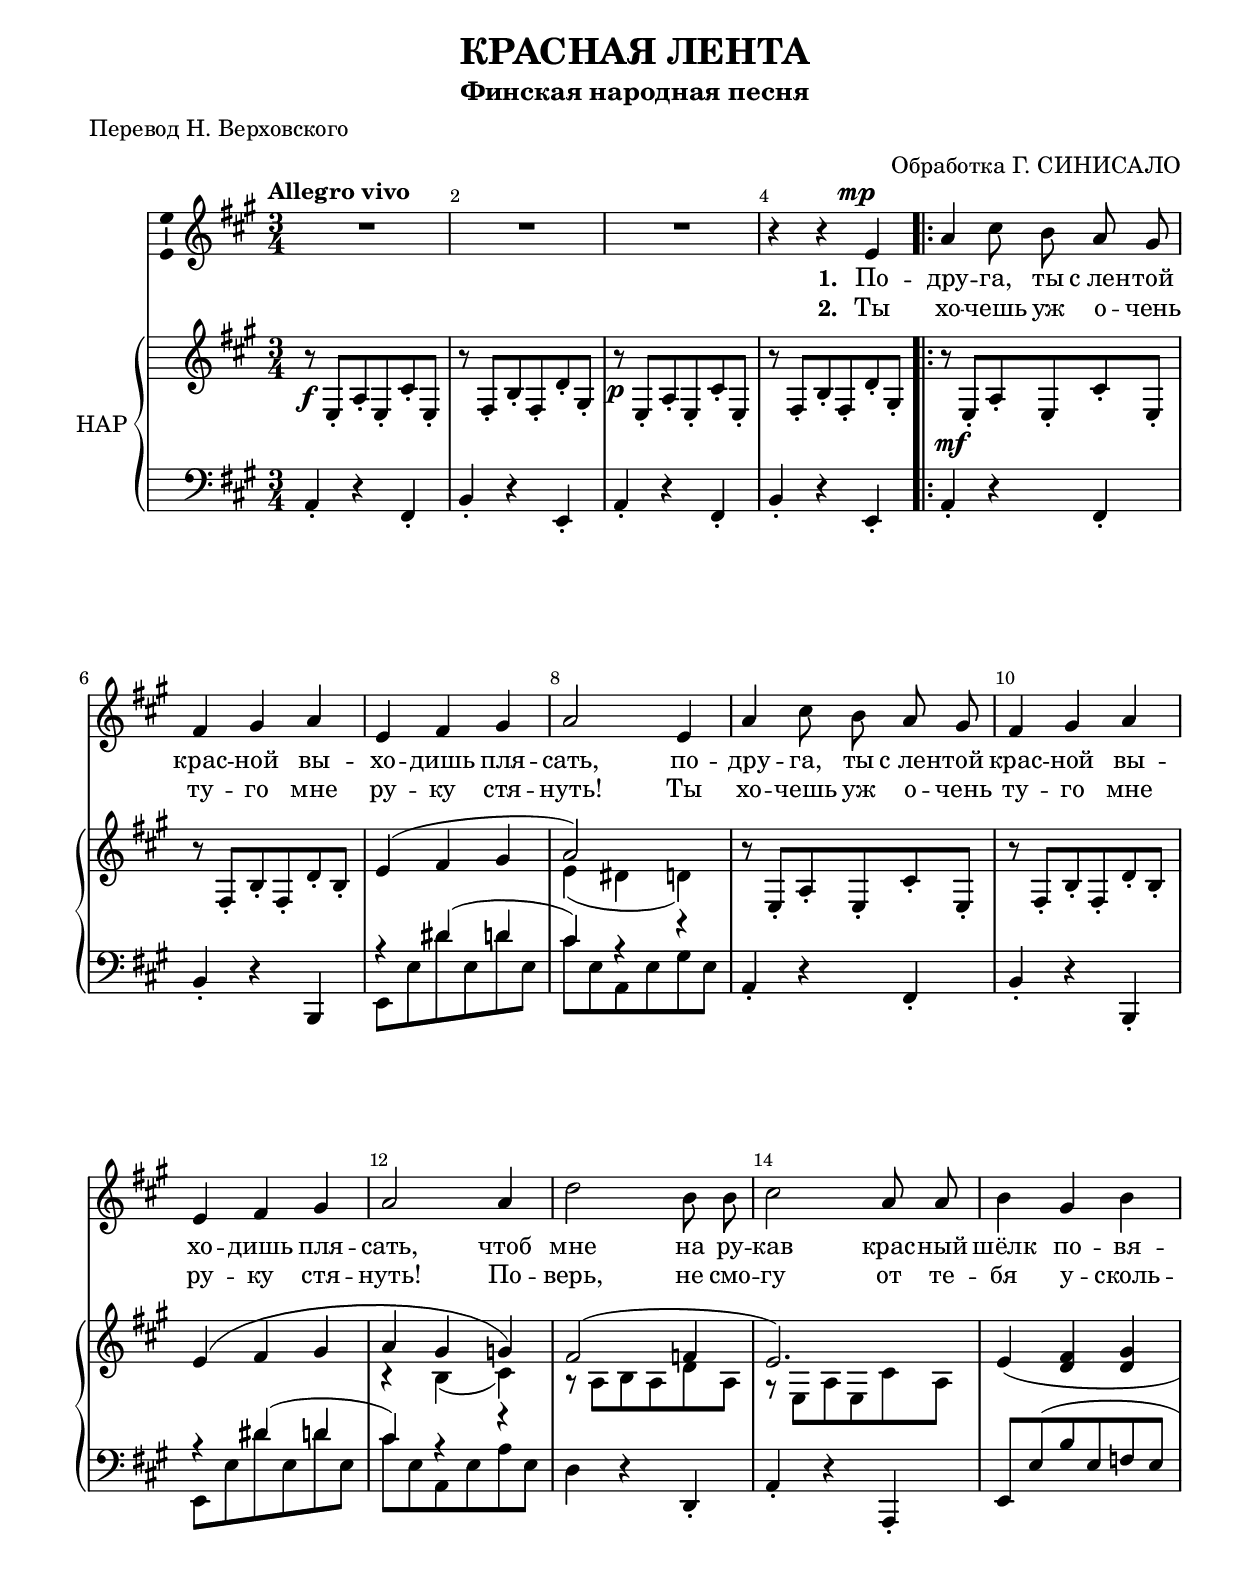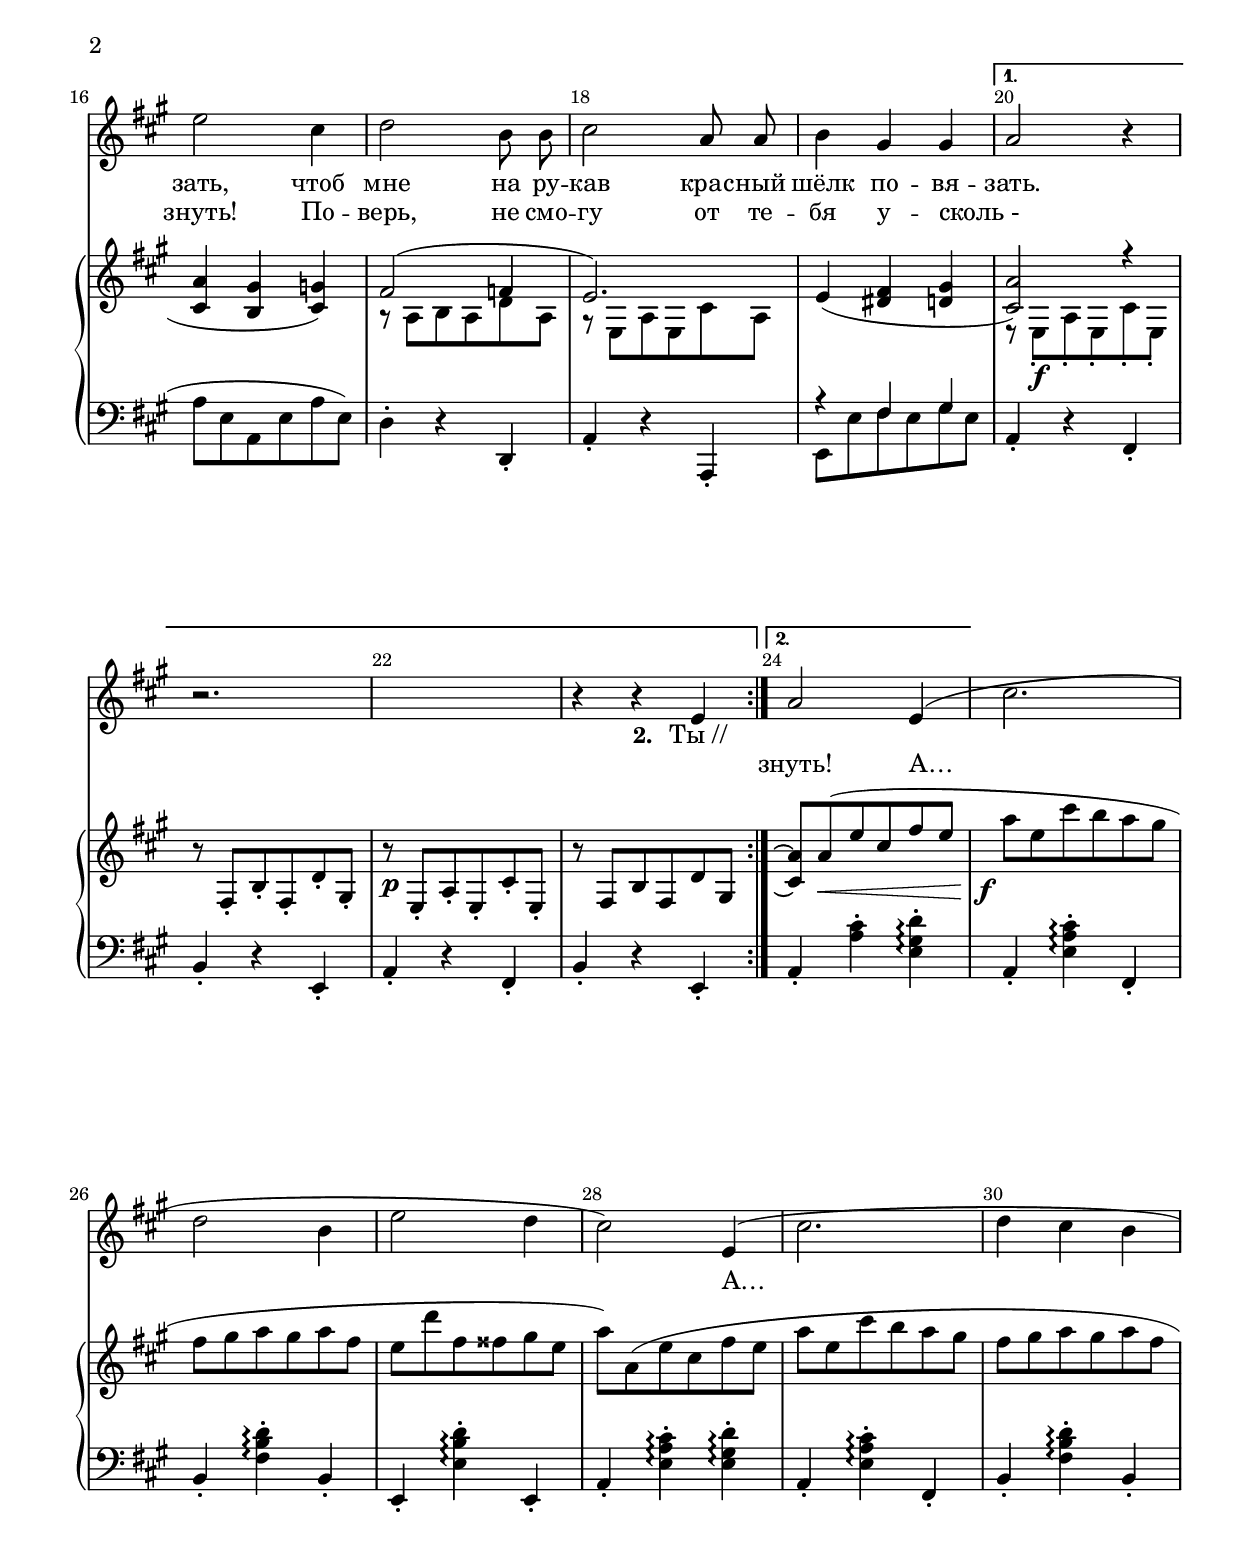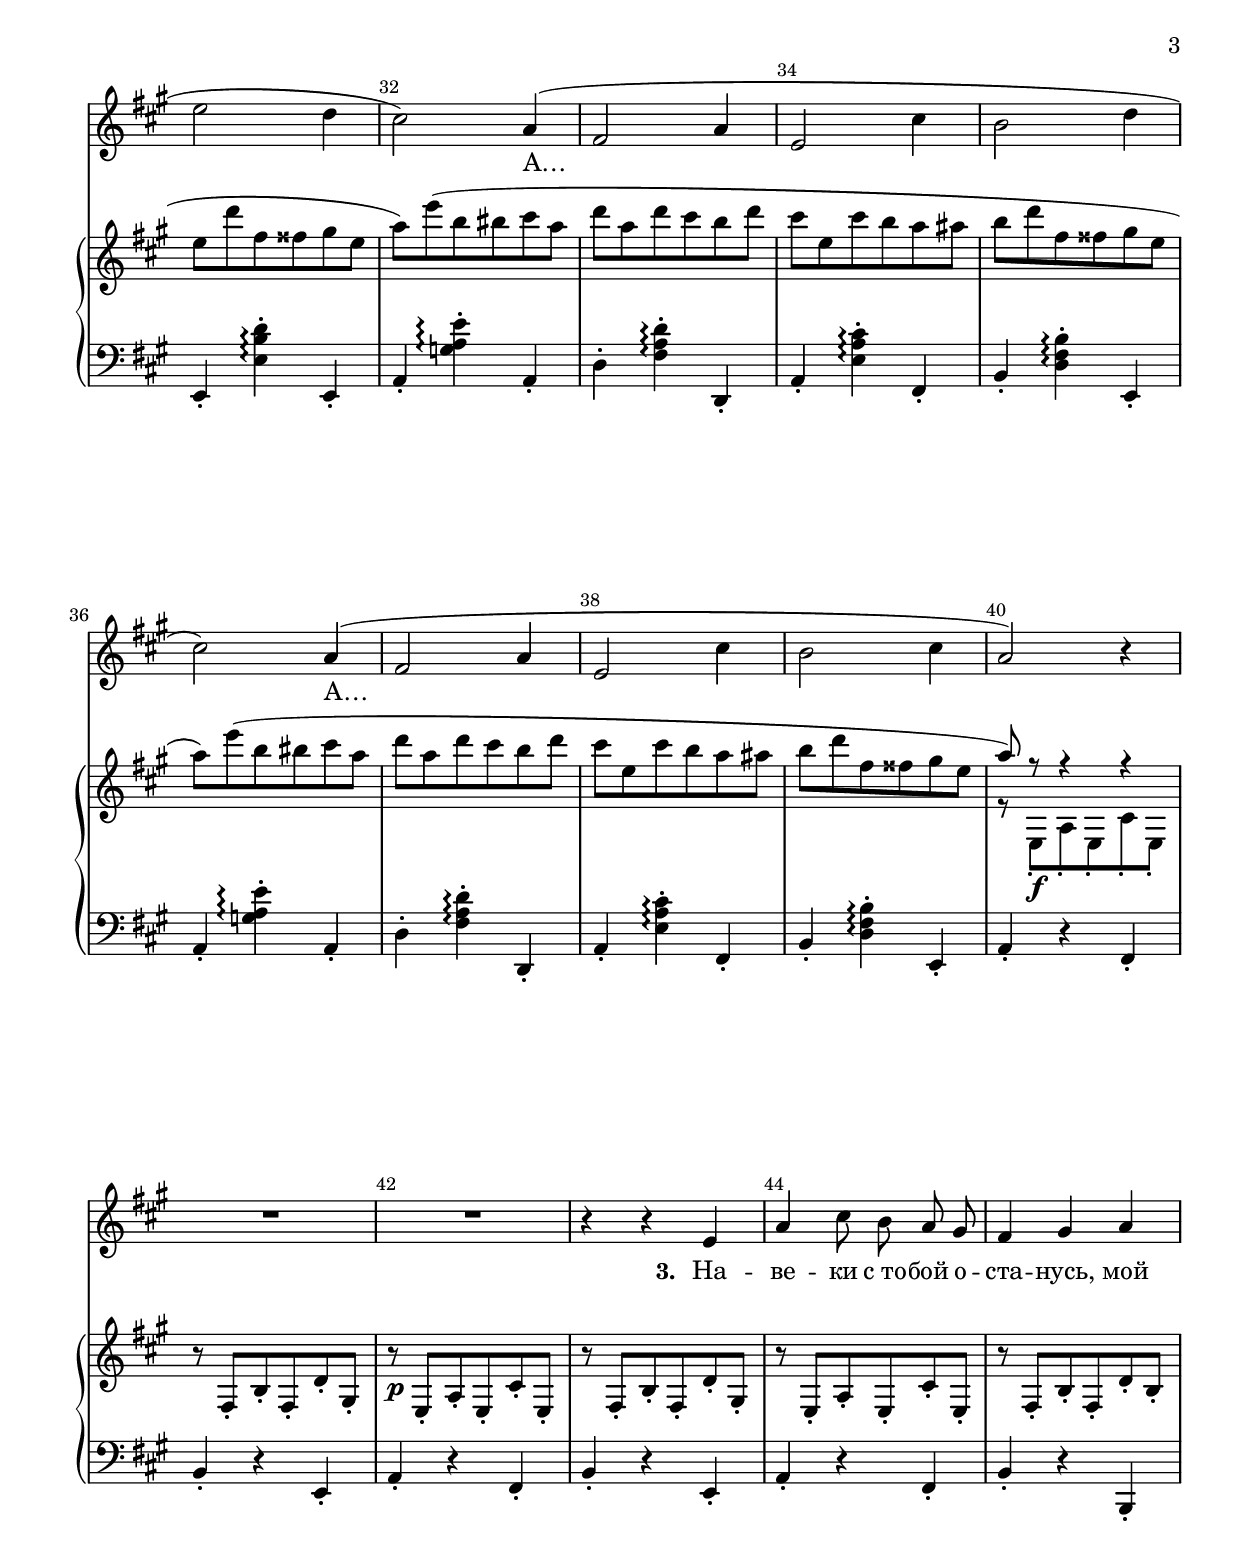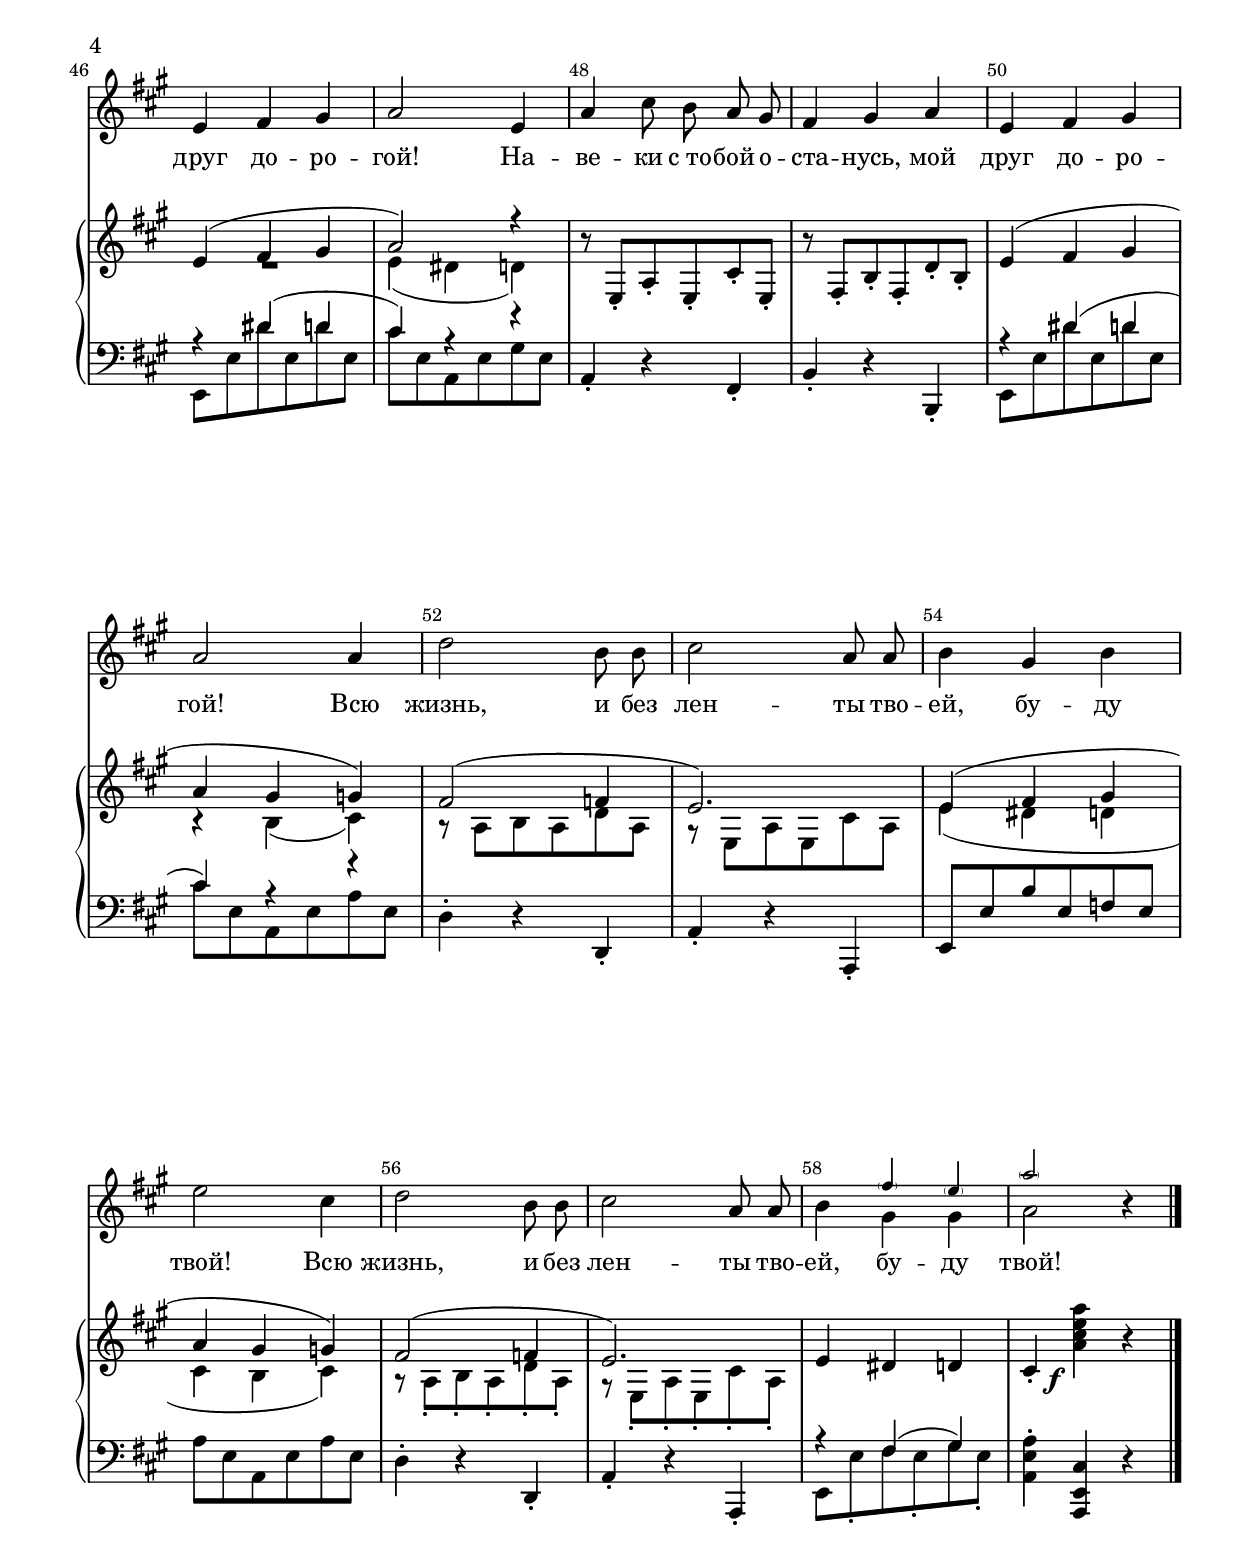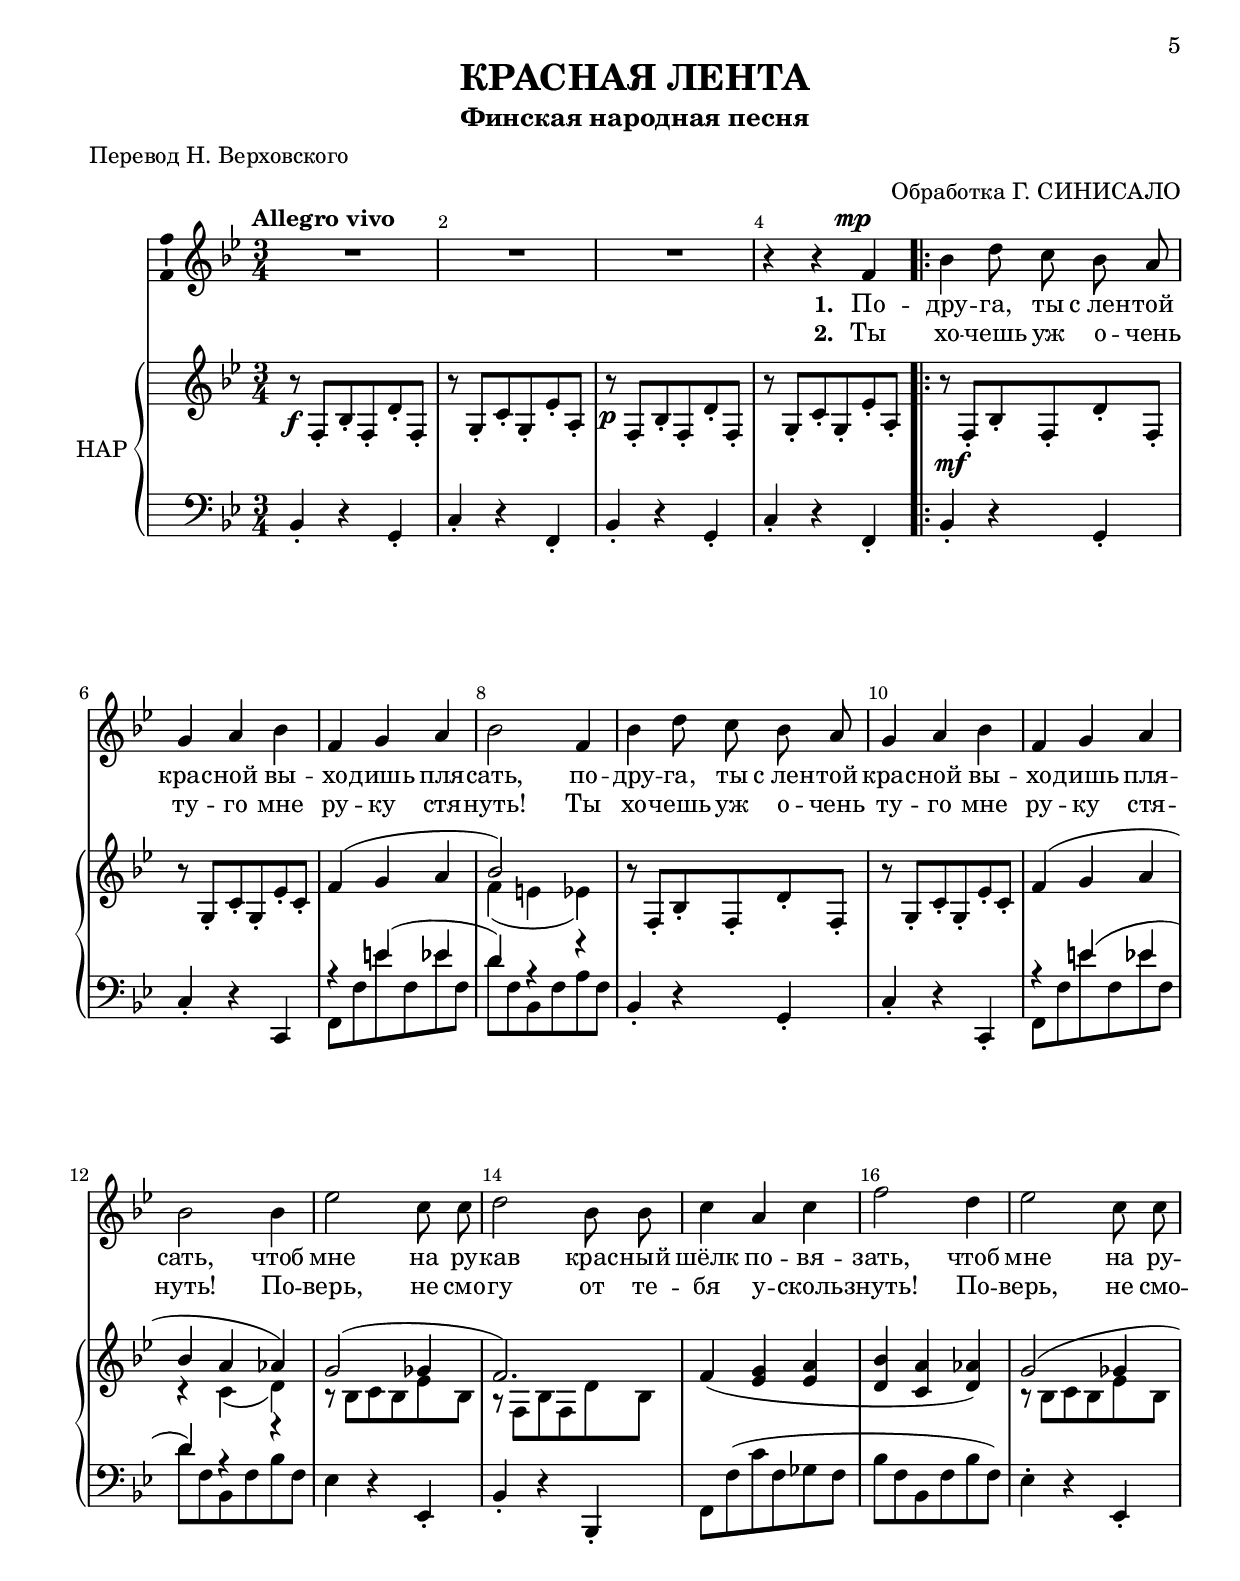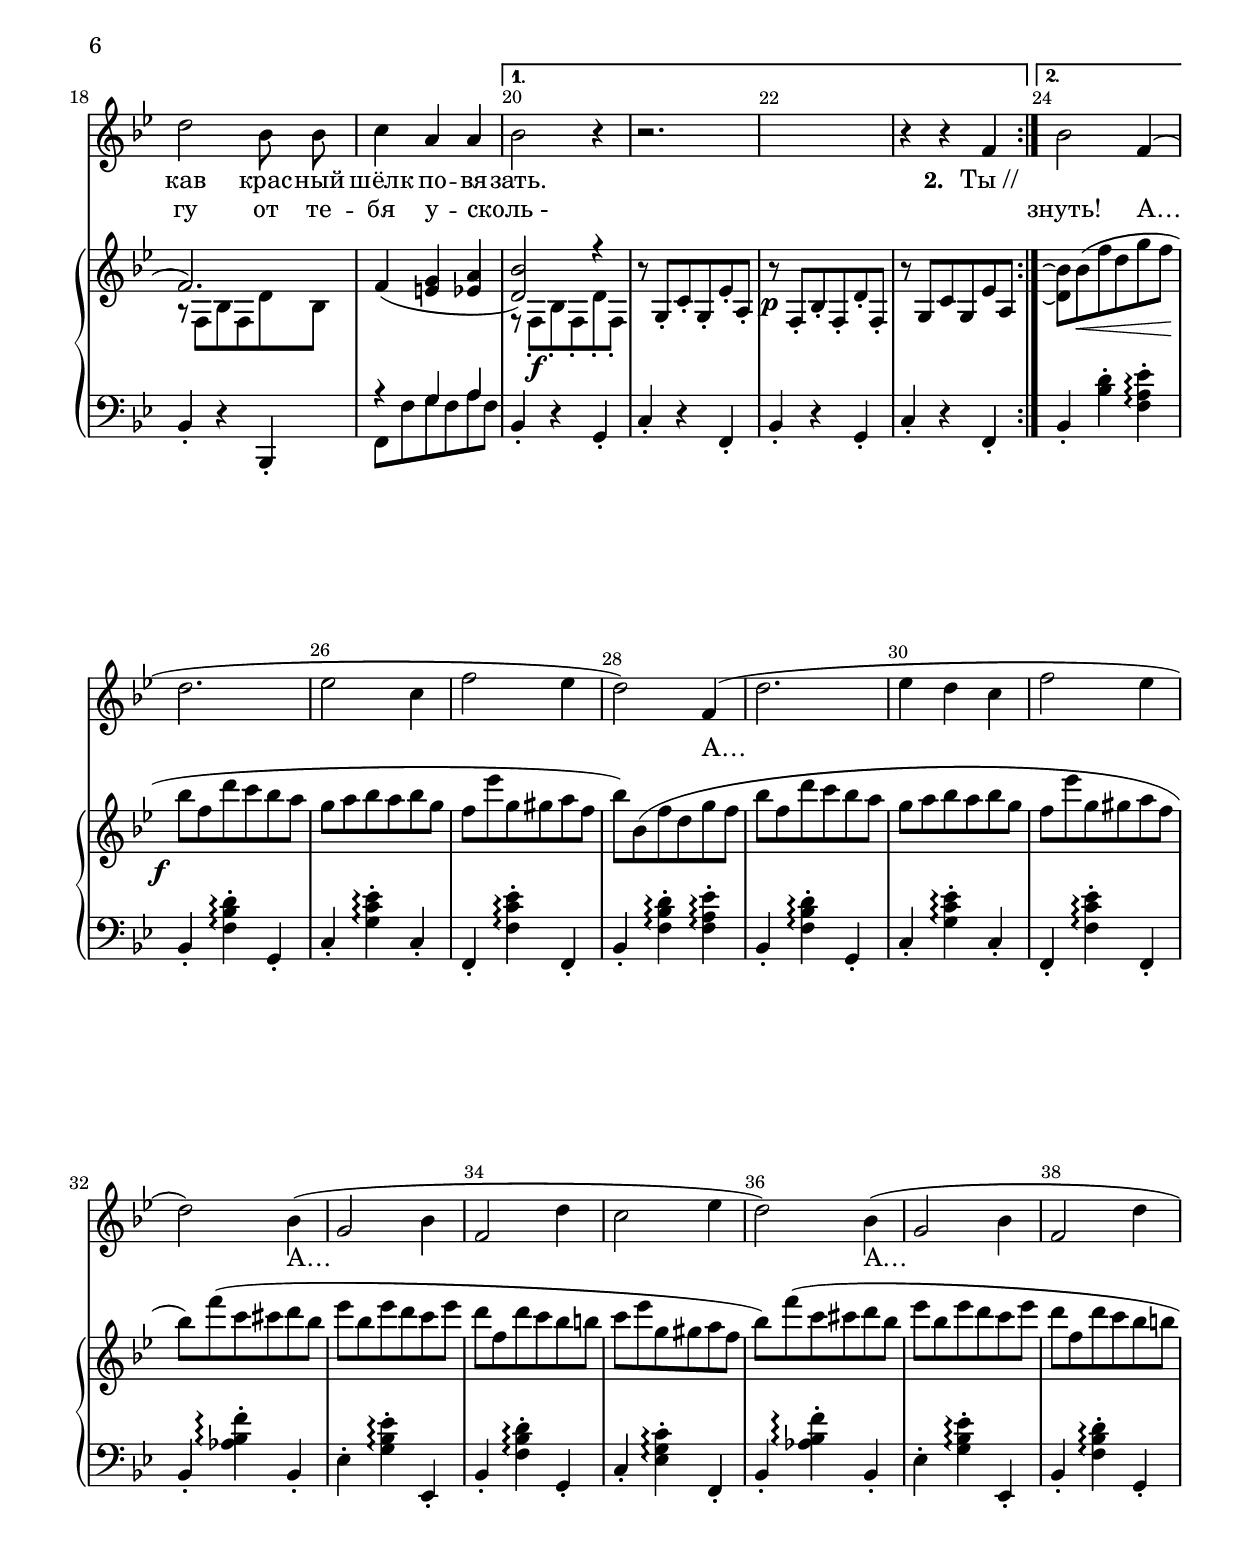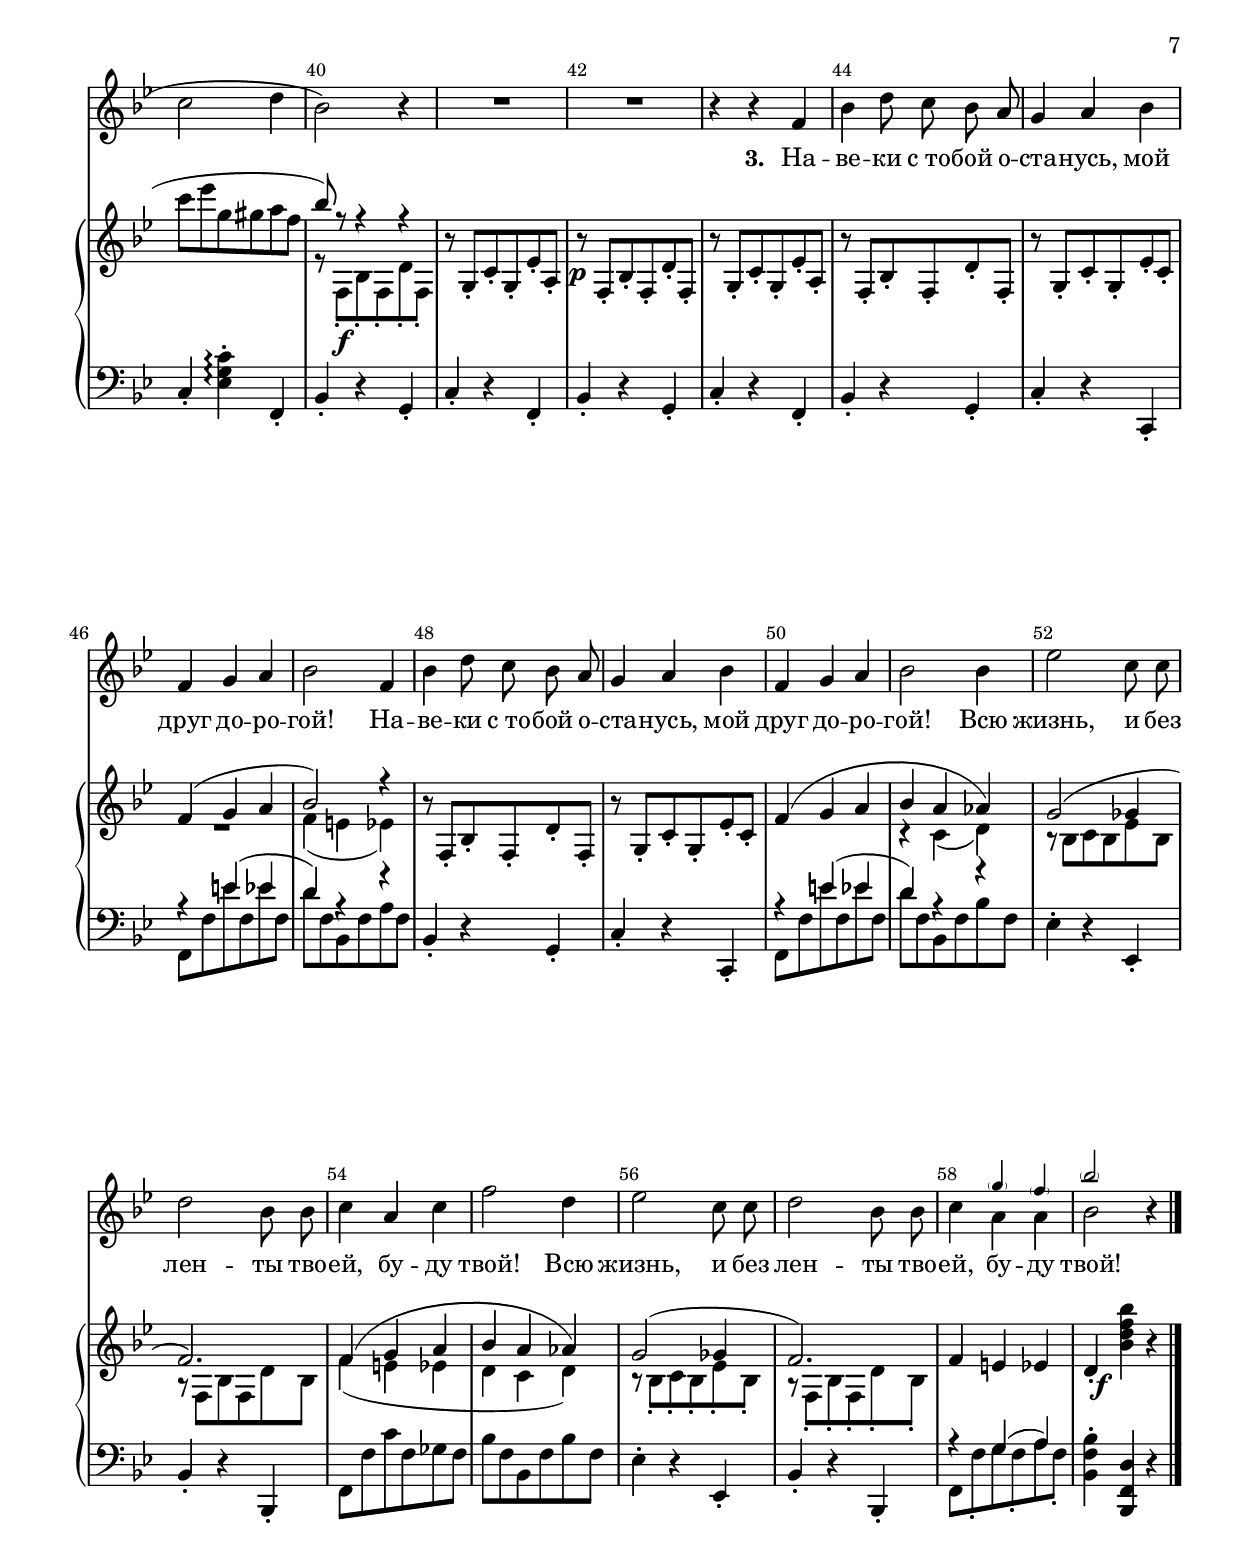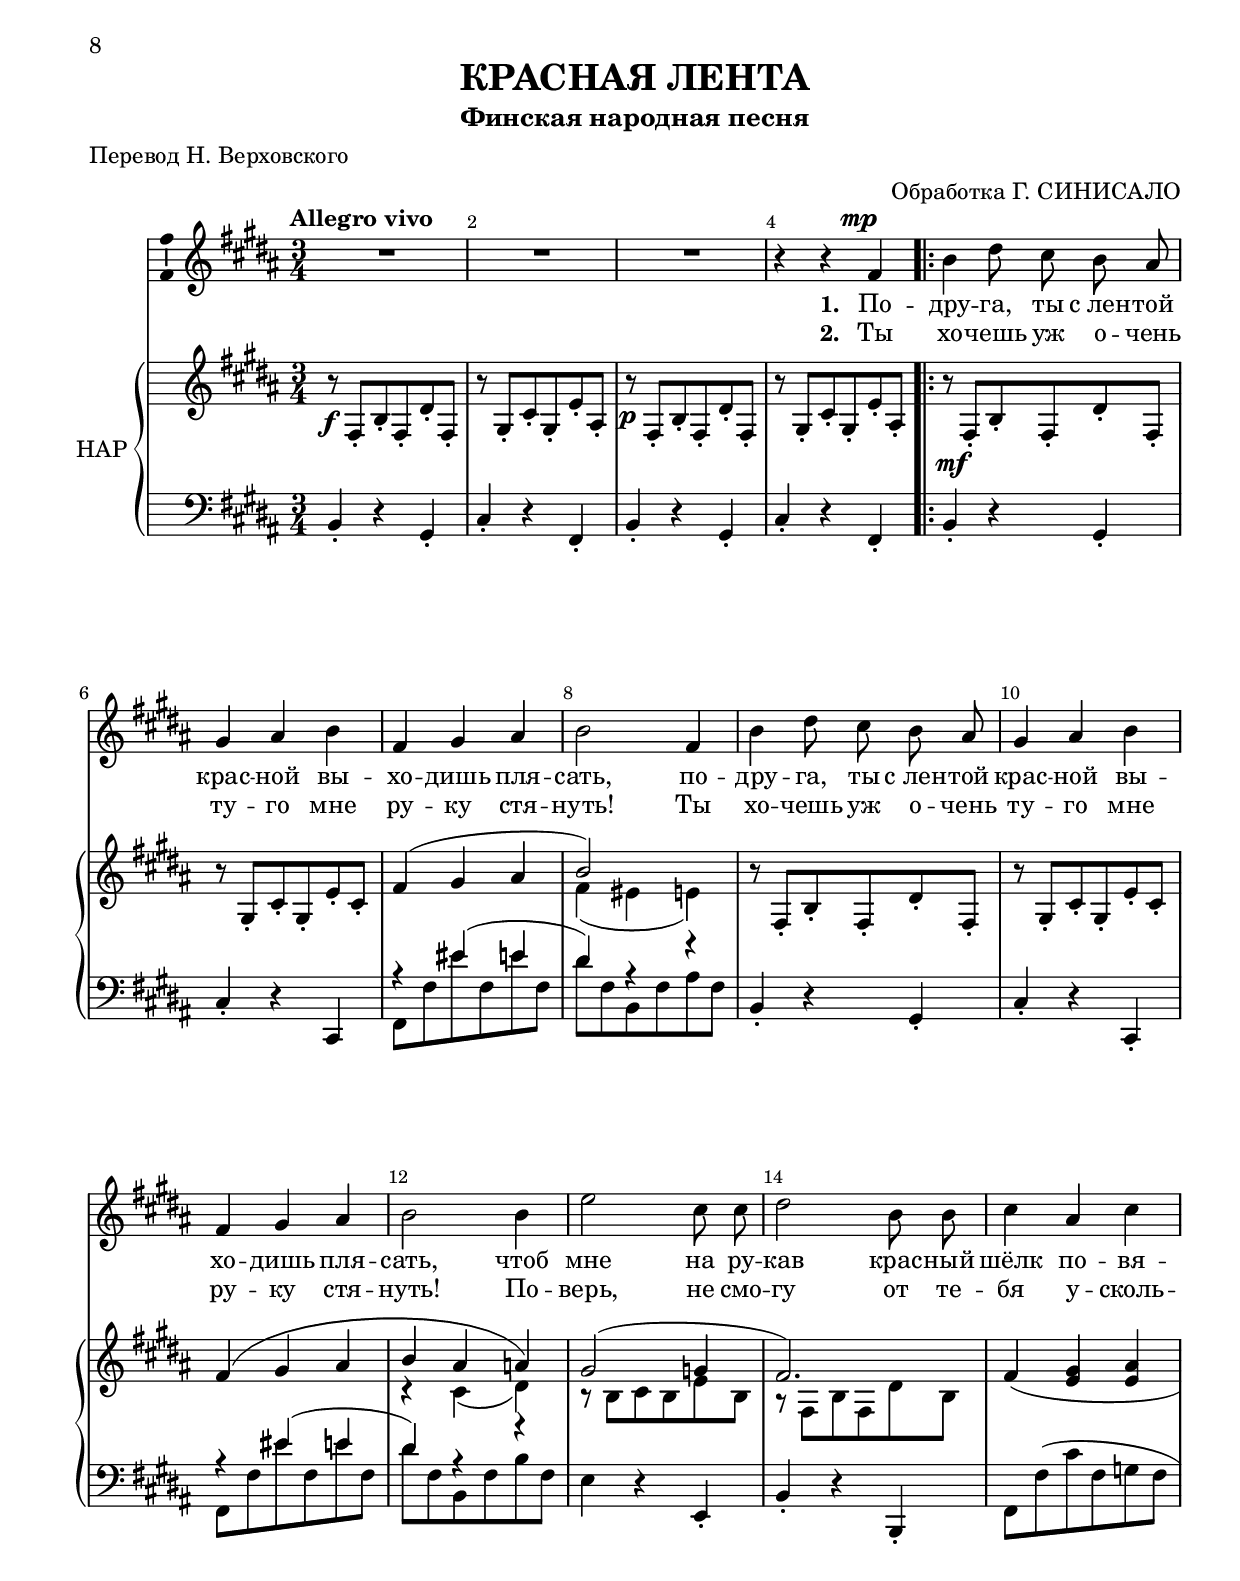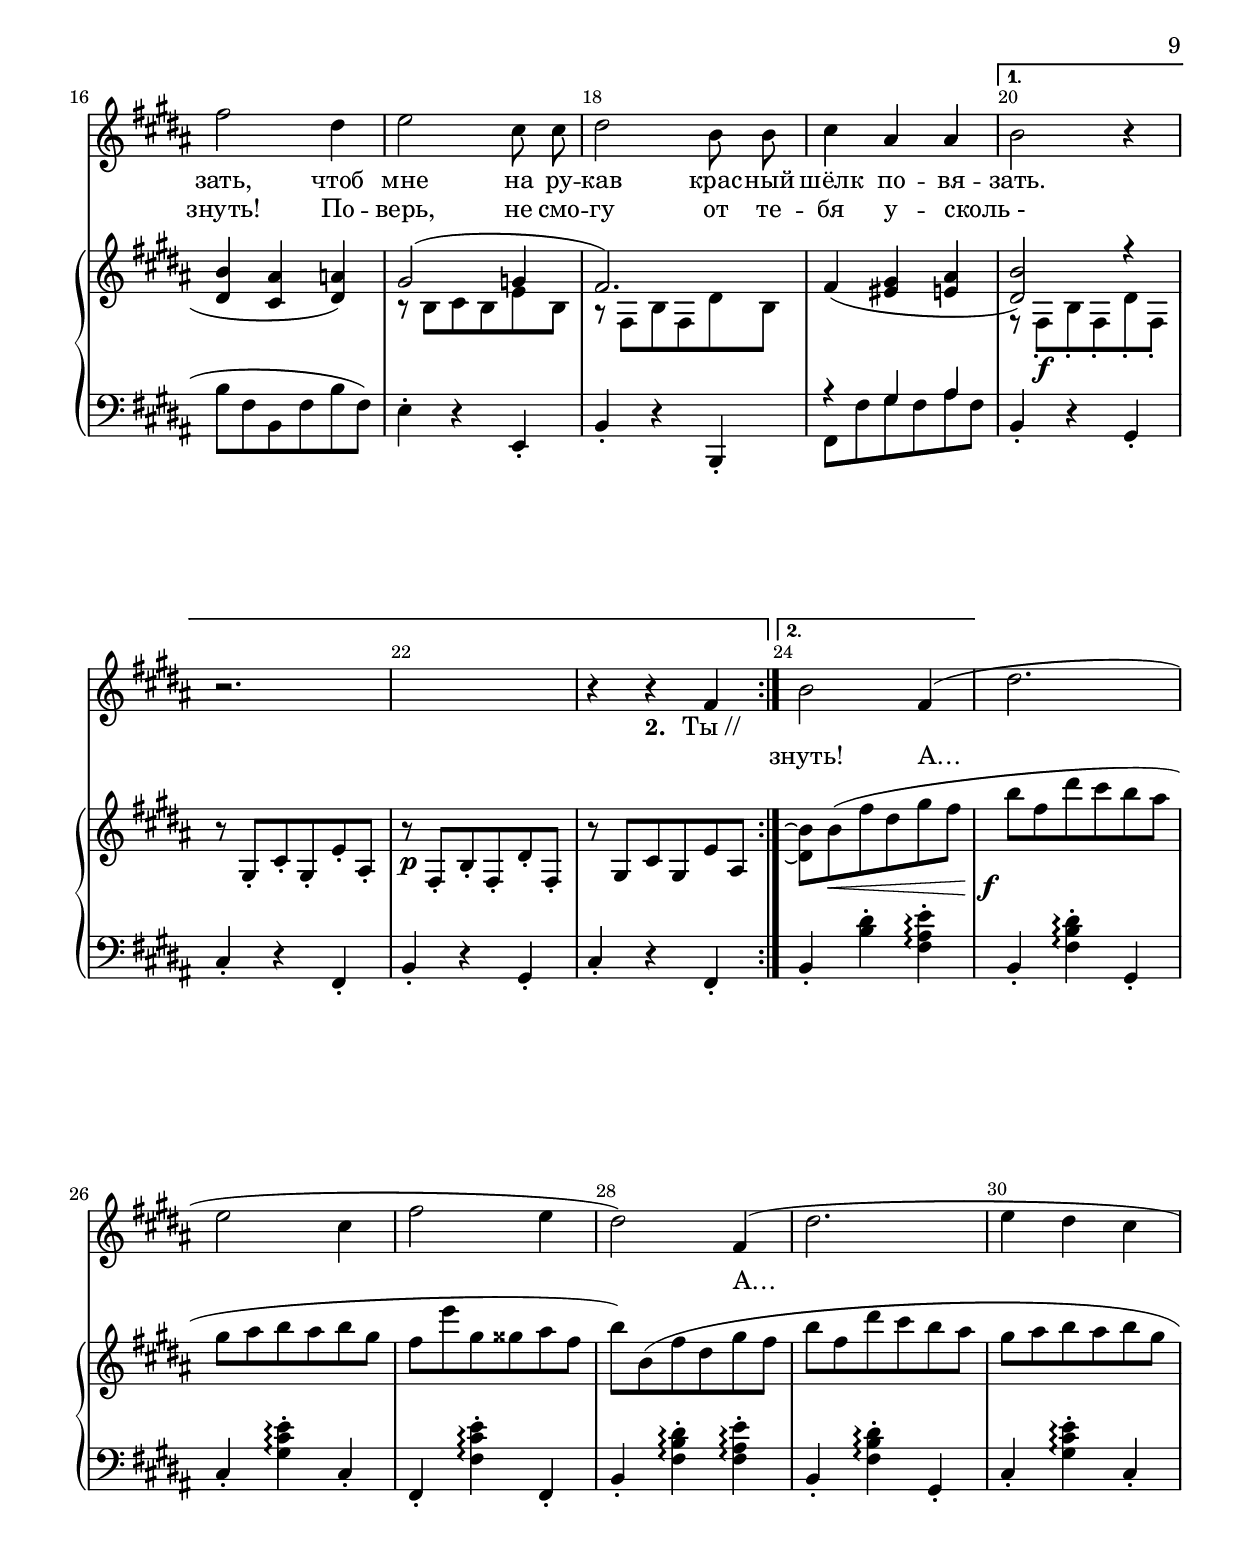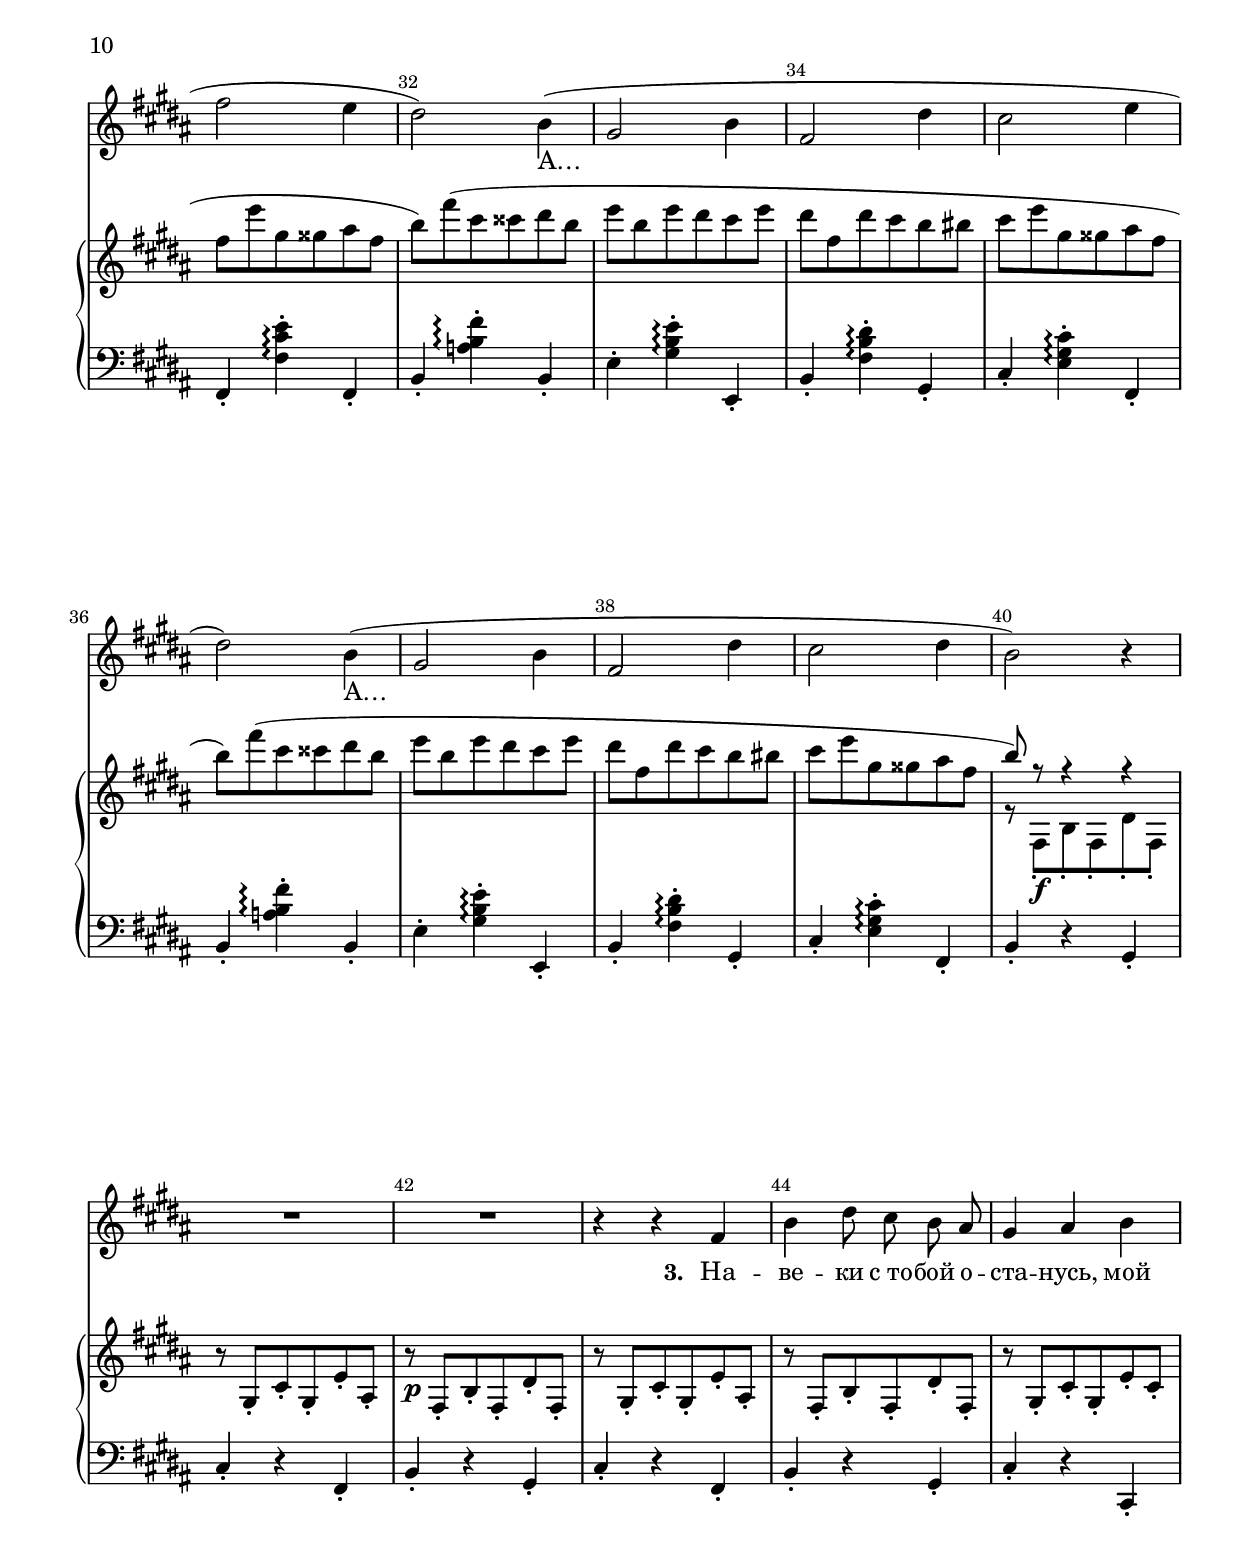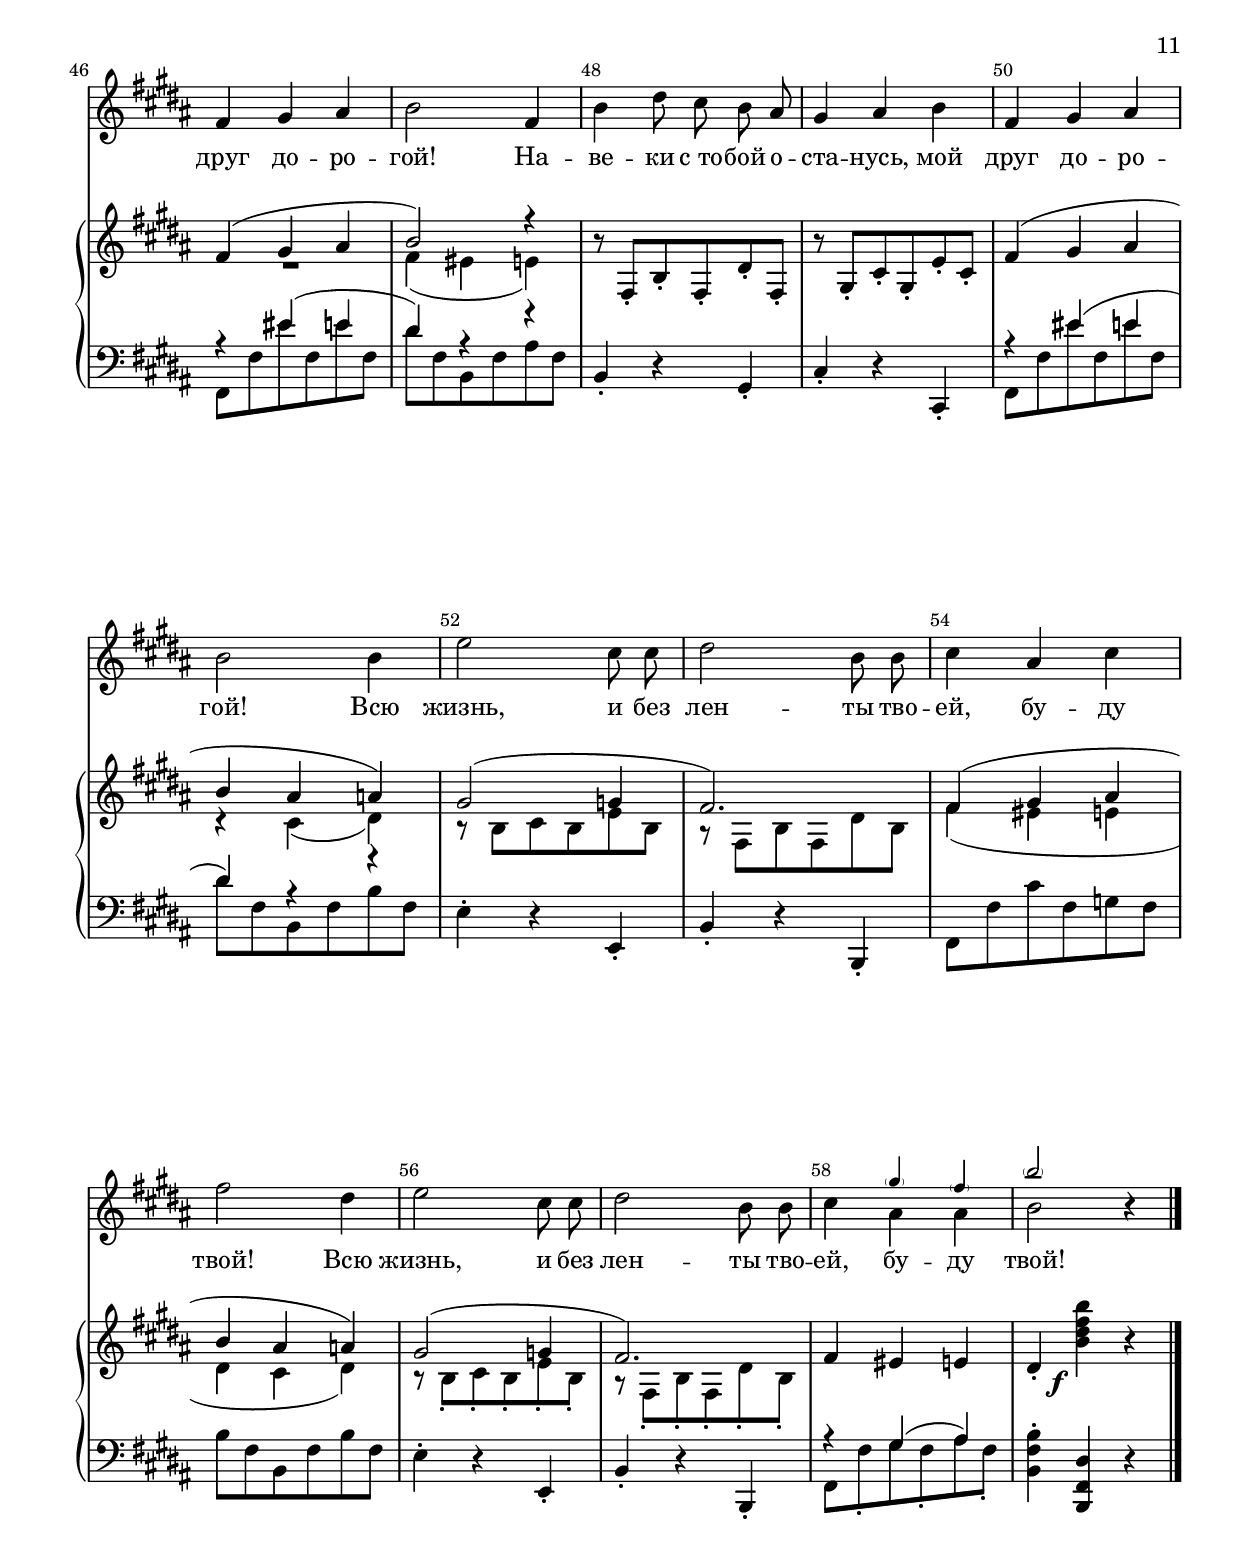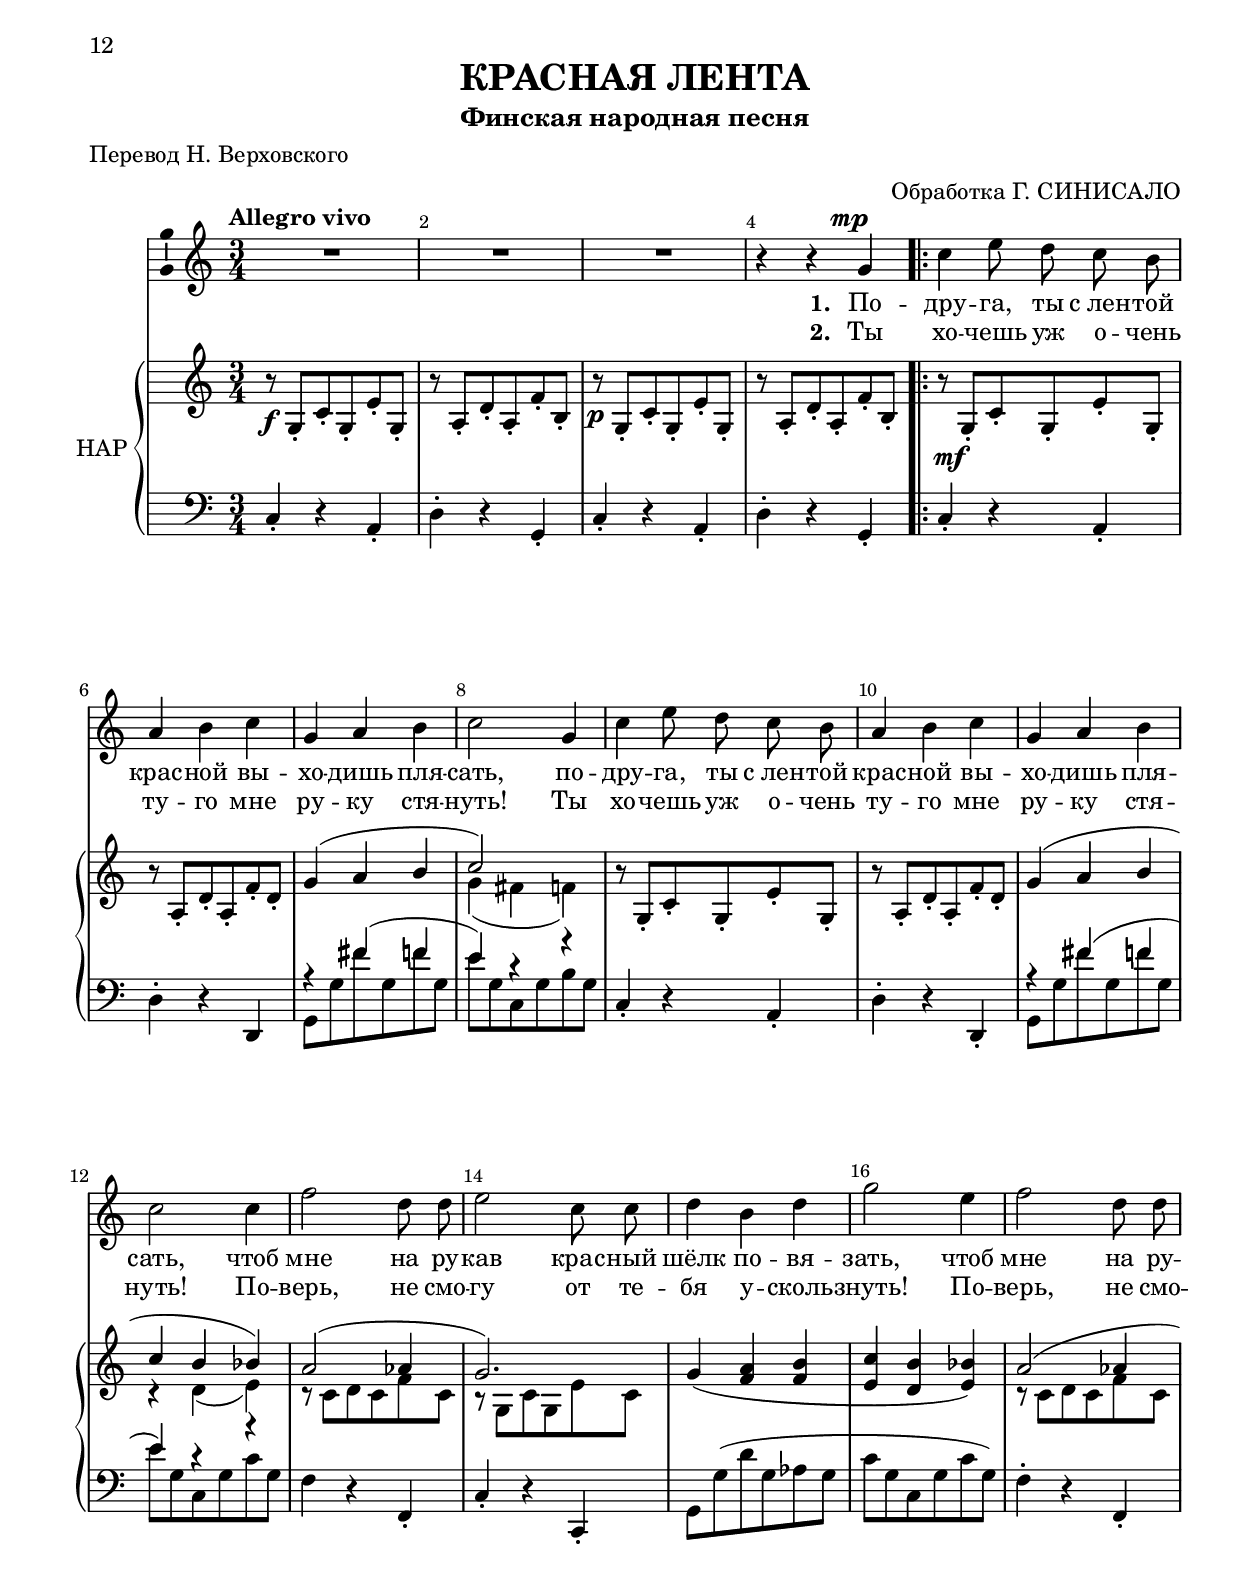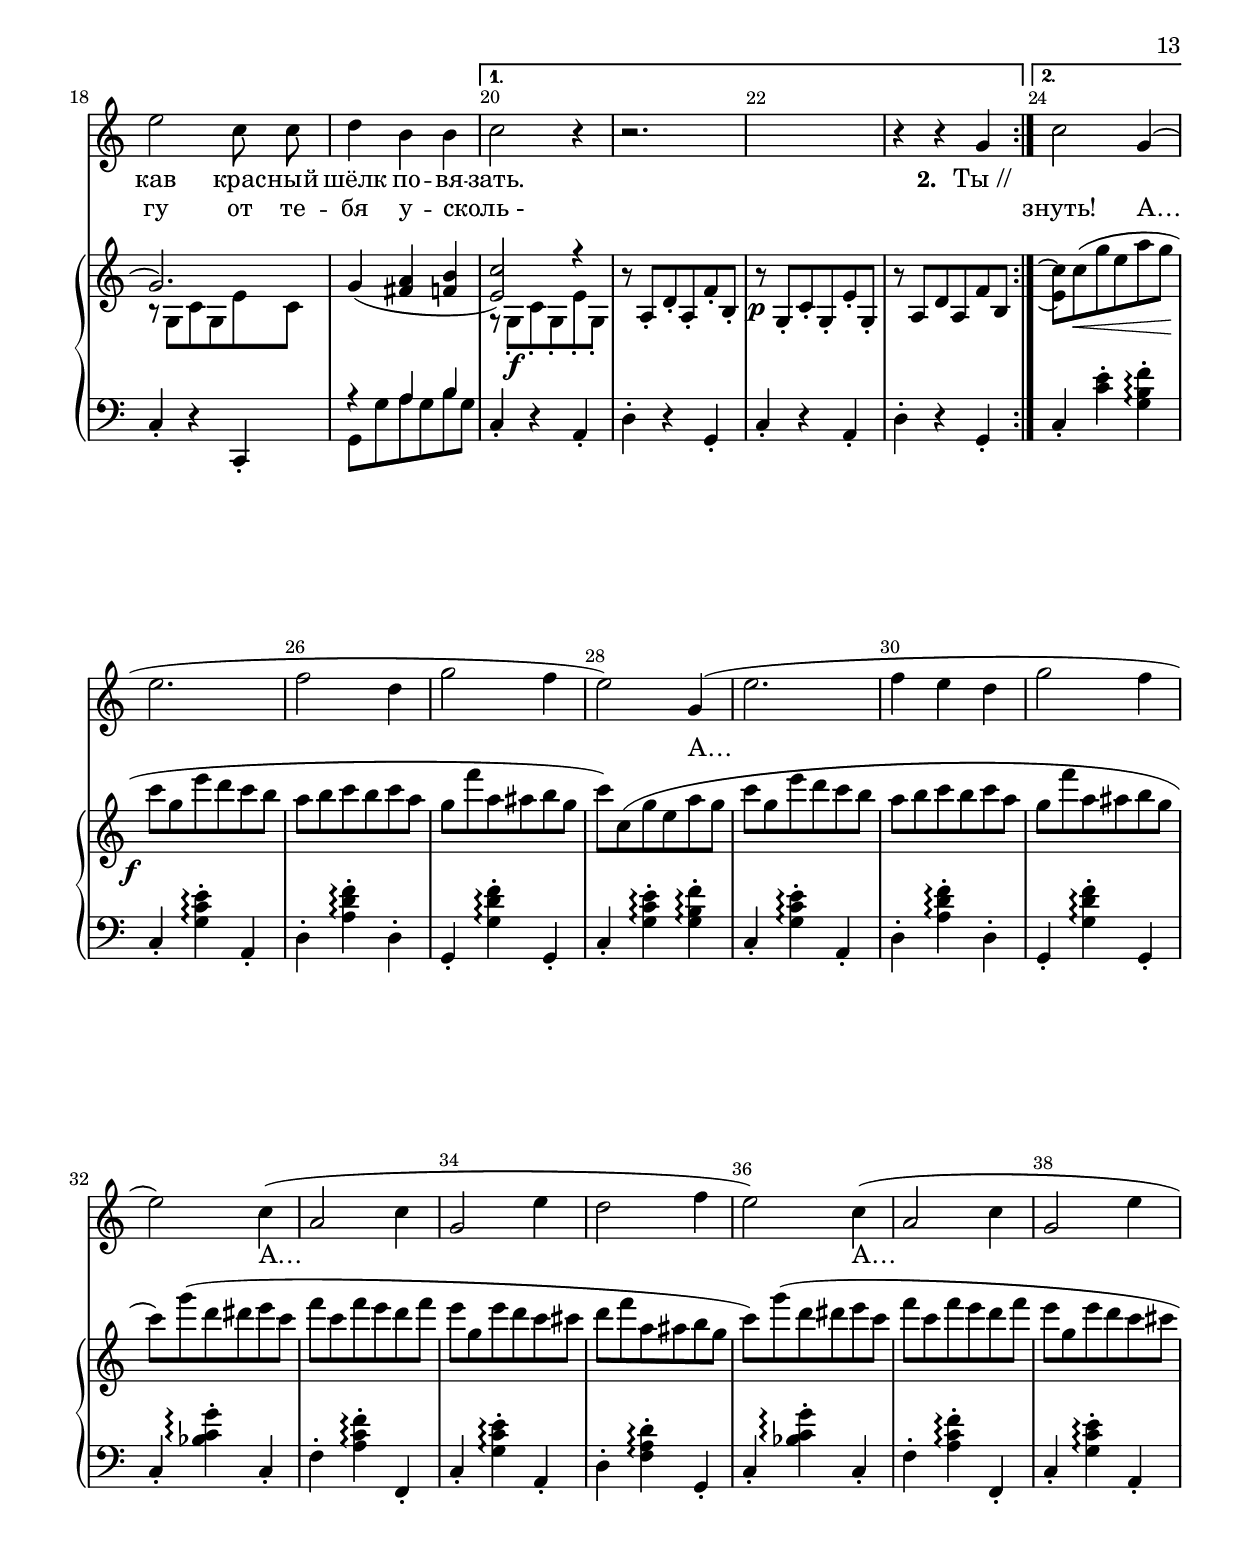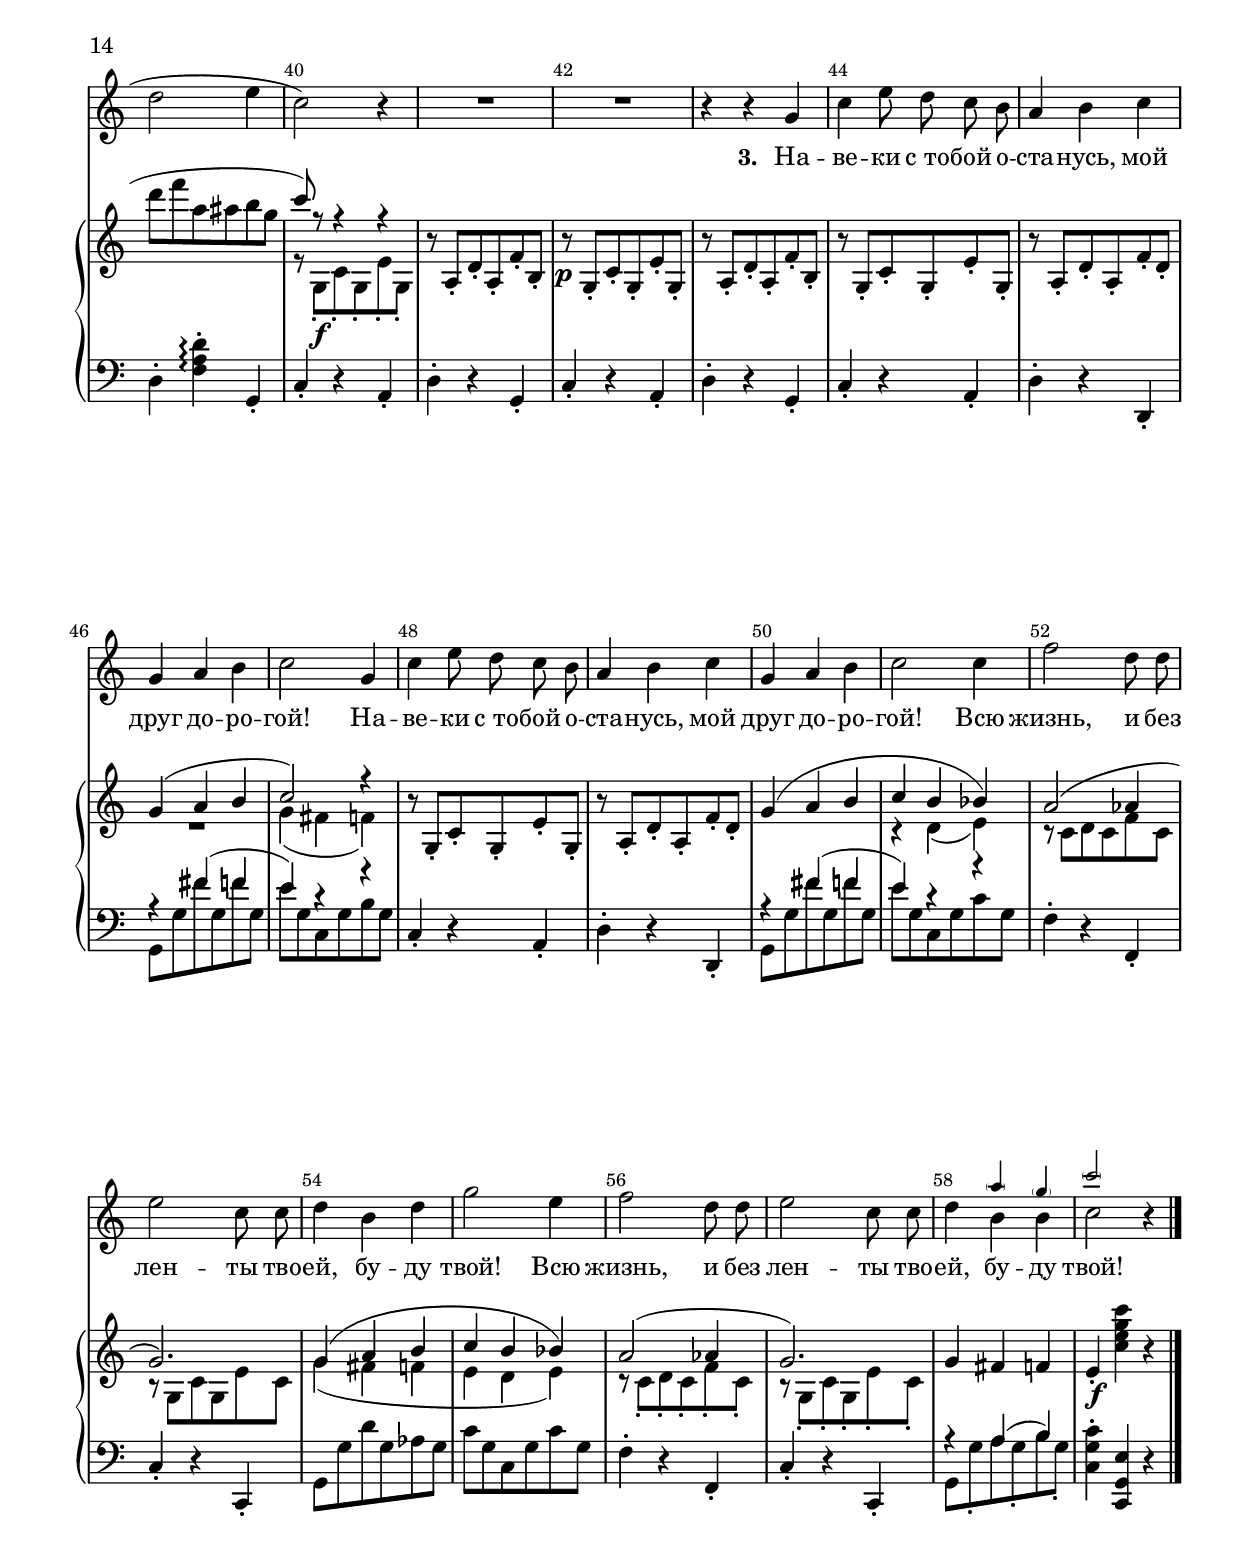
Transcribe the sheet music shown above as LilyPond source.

\version "2.24.2"

%#(ly:set-option 'point-and-click #f) 
%#(ly:set-option 'midi-extension "mid")
#(set-default-paper-size "a4")
%#(set-global-staff-size 18.5)

\header {
  title = "КРАСНАЯ ЛЕНТА"
  subtitle = "Финская народная песня"
  %composer = "Ма??"
  arranger = "Обработка Г. СИНИСАЛО"
  poet = "Перевод Н. Верховского"
  % Удалить строку версии LilyPond 
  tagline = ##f
}

\paper {
  top-margin = 15
  left-margin = 15
  right-margin = 10
  bottom-margin = 25
  indent = 10
  %ragged-bottom = ##t
  ragged-last-bottom = ##f
}

% move dynamics a bit left (to be not up/under the note, but before)
placeDynamicsLeft = { \override DynamicText.X-offset = #-2.5 }

global = {
  \key as \major
  \time 3/4
 % \numericTimeSignature
   \override Score.BarNumber.break-visibility = #end-of-line-invisible
  \set Score.barNumberVisibility = #(every-nth-bar-number-visible 2)
  \placeDynamicsLeft
}

abr = { \break }
abr = {}

scoreVoice = \relative c' {
  \global
  \override Ambitus.X-offset = 2.0
  \oneVoice 
  \dynamicUp
  \autoBeamOff
  

  \tempo "Allegro vivo"
  R2.*3 |
  r4 r es\mp | \abr
  \repeat volta 2 {
    as4 c8 bes as g |
    f4 g as |
    es f g |
    as2 es4 |
    as c8 bes as g | \abr
    
    f4 g as |
    es f g |
    as2 4 |
    des2 bes8 8 |
    c2 as8 8 | \abr
    
    bes4 g bes |
    es2 c4 |
    des2 bes8 8 |
    c2 as8 8 |
    bes4 g g | \abr
  }
  \alternative
  {
    {
      as2 r4 |
      r2.*2 |
      r4 r es
    }
    {
      as2 es4( \abr
    }
  }
  c'2. |
  des2 bes4 |
  es2 des4 |
  c2) es,4( | 
  c'2. | \abr
  
  des4 c bes |
  es2 des4 |
  c2) as4( |
  f2 as4 |
  es2 c'4 | \abr
  
  bes2 des4 |
  c2) as4( |
  f2 as4 |
  es2 c'4 |
  bes2 c4 | \abr
  
  as2) r4 |
  R2.*2 |
  r4 r es4 |
  as c8 bes as g | \abr
  
  f4 g as |
  es f g |
  as2 es4 |
  as c8 bes as g |
  f4 g as | \abr
  
  es f g |
  as2 4 |
  des2 bes8 8 |
  c2 as8 8 |
  bes4 g bes | \abr
  
  es2 c4 |
  des2 bes8 8 |
  c2 as8 8 
  bes4 << { \voiceTwo g g as2 } 
          \new Voice 
         % \with {     \consists "Ambitus_engraver" }
          { \voiceOne \tiny \parenthesize f'4 \parenthesize es \parenthesize as2 } >>
  \oneVoice r4 \fine
}



scoreVoiceL = \lyricmode {
  \set stanza = "1. " По --
  дру -- га, ты с_лен -- той крас -- ной вы -- хо -- дишь пля -- сать, по -- дру -- га, ты с_лен -- той
  крас -- ной вы -- хо -- дишь пля -- сать, чтоб мне на ру -- кав крас -- ный
  шёлк по -- вя -- зать, чтоб мне на ру -- кав крас -- ный шёлк по -- вя --
  
  зать. \set stanza = "2. " Ты_// 

  
}

scoreVoiceL_ii = \lyricmode {
  \set stanza = "2. " Ты
хо -- чешь уж о -- чень ту -- го мне ру -- ку стя -- нуть! Ты хо -- чешь уж о -- чень
ту -- го мне ру -- ку стя -- нуть! По -- верь, не смо -- гу от те --
бя у -- сколь -- знуть! По -- верь, не смо -- гу от те -- бя у -- сколь_- _ _
знуть! 

А…
А…
А…
А…
  
  \set stanza = "3. " На -- ве -- ки с_то -- бой о --
  ста -- нусь, мой друг до -- ро -- гой! На -- ве -- ки с_то -- бой о -- ста -- нусь, мой
  друг до -- ро -- гой! Всю жизнь, и без лен -- ты тво -- ей, бу -- ду
  твой! Всю жизнь, и без лен -- ты тво -- ей, бу -- ду твой!

  
}

scoreVoicePart = \new Staff \with {
 % instrumentName = "Voice"
  midiInstrument = "voice oohs"
 % \consists "Ambitus_engraver"
} { \new Voice \with { \consists "Ambitus_engraver" } \scoreVoice }
\addlyrics { \scoreVoiceL }
\addlyrics { \scoreVoiceL_ii }

U = { \change Staff = right }
D = { \change Staff = left }

scoreInstrRight = \relative c {
  \global
  \dynamicNeutral
  r8 es-.\f as-. es-. c'-. es,-. |
  r f-. bes-. f-. des'-. g,-. |
  r es-.\p as-. es-. c'-. es,-. |
  r f-. bes-. f-. des'-. g,-. |
  
  \repeat volta 2 {
    r es-.\mf as-. es-. c'-. es,-. |
    r f-. bes-. f-. des'-. bes-. |
    << { es4( f g as2) s4 } \\ { s2. es4( d des) } >>
  r8 es,-. as-. es-. c'-. es,-. |
  
  r f-. bes-. f-. des'-. bes-. |
  << { es4( f g as g ges) } \\ { s2. r4 bes,( c) } >> 
  << { f2( fes4 es2.) } \\ {r8 as,8 bes as des as r8 es as es c' as} >>
  
  es'4( <des f> <des g> |
  <c as'> <bes g'> <c ges'>) |
  << { f2( fes4 |
       es2.) } \\ 
     { r8 as, bes as des as |
       r es as es c' as }
  >>
  es'4( <d f> <des g> |
  }
  \alternative {
    {
      << \voiceOne { <c as'>2) r4 } \new Voice { \voiceTwo 
      r8 es,-.\f as-. es-. c'-. es,-. | } >>
  \oneVoice r f-. bes-. f-. des'-. g,-. |
  r es-.\p as-. es-. c'-. es,-. |
  r f bes f des' g, |
    }
    {
      \repeatTie <c as'>8 as'(\< es' c f es |
    }
  }
  as\f es c' bes as g |
  f g as g as f |
  es des' f, fis g es |
  as) as,( es' c f es |
  as es c' bes as g |
  
  f g as g as f |
  es des' f, fis g es |
  as) es'( bes b c as |
  des as des c bes des |
  c es, c' bes as a |
  
  bes des f, fis g es |
  as) es'( bes b c as |
  des as des c bes des |
  c es, c'bes as a |
  bes des f, fis g es |
  
  << \voiceOne { as) r8 r4 r4 } \new Voice { \voiceTwo 
    r8 es,,-.\f as-. es-. c'-. es,-. | } >>
    \oneVoice r f-. bes-. f-. des'-. g,-. |
  r es-.\p as-. es-. c'-. es,-. |
  r f-. bes-. f-. des'-. g,-. |
    r es-. as-. es-. c'-. es,-. |
  
  r f-. bes-. f-. des'-. bes-. |
  << { es4( f g as2) r4 } \\ { R2. es4( d des) } >>
  r8 es,-. as-. es-. c'-. es,-. |  
  r f-. bes-. f-. des'-. bes-. |
  
  << { es4( f g as g ges) } \\ { s2. r4 bes,( c) } >> 
  << { f2( fes4 es2.) } \\ {r8 as,8 bes as des as r8 es as es c' as} >>
  << { es'4( f g as g ges) } \\ { es4( d des c bes c)  } >>
  << { f2( fes4 es2.) } \\ {r8 as,-. bes-. as-. des-. as-. | r es-. as-. es-. c'-. as-.} >>
  es'4 d des |
  c4-. <as' c es as>\f r4 \fine
  
}

scoreInstrLeft = \relative c {
  \global \clef bass
  as4-. r f-. |
  bes-. r es,-. |
  as-. r f-. |
  bes-. r es,-. |
  \repeat volta 2 {
    as-. r f-. |
    bes-. r bes, |
    << { r4 d''( des c) r r } \\ { es,,8 es' d' es, des' es, c' es, as, es' g es } >>
    as,4-. r f-. |
    
    bes-. r bes,-. |
    << { r4 d''( des c) r r } \\ { es,,8 es' d' es, des' es, c' es, as, es' as es } >>
    des4 r des,-. |
    as'-. r as,-. |
    
    es'8 es'( bes' es, fes es |
    as es as, es' as es) |
    des4-. r des,-. |
    as'-. r as,-. |
    << { r4 f'' g } \\ { es,8 es' f es g es } >>
  }
  \alternative
  {
    {
      as,4-. r f-. |
      bes-. r es,-. |
      as-. r f-. |
      bes-. r es,-.
    }
    {
      as4-. <as' c>-. <es g des'>-.\arpeggio 
    }
  }
  
  as,-. <es' as c>-.\arpeggio f,-. |
  bes-. <f' bes des>-.\arpeggio bes,-. |
  es,-. <es' bes' des>-.\arpeggio es,-. |
  as-. <es' as c>-.\arpeggio <es g des'>-.\arpeggio |
  as,-. <es' as c>-.\arpeggio f,-. |
  
  bes-. <f' bes des>-.\arpeggio bes,-. |
  es,-. <es' bes' des>-.\arpeggio es,-. |
  as-. <ges' as es'>-.\arpeggio as,-. |
  des-. <f as des>-.\arpeggio des,-. |
  as'-. <es' as c>-.\arpeggio f,-. |
  
  bes-. <des f bes>-.\arpeggio es,-. |
  as-. <ges' as es'>-.\arpeggio as,-. |
  des-. <f as des>-.\arpeggio des,-. |
  as'-. <es' as c>-.\arpeggio f,-. |
  bes-. <des f bes>-.\arpeggio es,-. |
  
  as-. r f-. |
  bes-. r es,-. |
  as-. r f-. |
  bes-. r es,-. |
  as-. r f-. |
  
  bes-. r bes,-. |
  << { r4 d''( des c) r r } \\ { es,,8 es' d' es, des' es, c' es, as, es' g es } >>
    as,4-. r f-. |
    bes-. r bes,-. |
    
    << { r4 d''( des c) r r } \\ { es,,8 es' d' es, des' es, c' es, as, es' as es } >>
    des4-. r des,-. |
    as'-. r as,-. |
  es'8 es' bes' es, fes es |
  
  as es as, es' as es |
  des4-. r des,-. |
  as'-. r as,-. |
  << { r4 f''( g) } \\ { es,8 es'-. f es-. g es-. } >>
  <as, es' as>4-. <c es, as,> r \fine
  

}



scoreInstrPart =   \new PianoStaff \with {
    instrumentName = "НАР"
  } <<
    \new Staff = "right" \with {
     % midiInstrument = "church organ"
    } \scoreInstrRight
    \new Staff = "left" \with {
     % midiInstrument = "church organ"
    } \scoreInstrLeft
  >>



\bookpart {
  \header {
%  piece = "Fis-dur"
  }
  \score {
    \transpose as a
    <<
      \new ChoirStaff <<
        \scoreVoicePart
      >>
      \scoreInstrPart
    >>
    \layout { 
      \context {
        \Score
      }
      \context {
        \Staff
      }
    %Metronome_mark_engraver
    }
    \midi {
      \tempo 4=90
    }
  }
}

\bookpart {
  \header {
%  piece = "Fis-dur"
  }
  \score {
    \transpose as bes
    <<
      \new ChoirStaff <<
        \scoreVoicePart
      >>
      \scoreInstrPart
    >>
    \layout { 
      \context {
        \Score
      }
      \context {
        \Staff
      }
    %Metronome_mark_engraver
    }
  }
}

\bookpart {
  \header {
%  piece = "Fis-dur"
  }
  \score {
    \transpose as b
    <<
      \new ChoirStaff <<
        \scoreVoicePart
      >>
      \scoreInstrPart
    >>
    \layout { 
      \context {
        \Score
      }
      \context {
        \Staff
      }
    %Metronome_mark_engraver
    }
  }
}

\bookpart {
  \header {
%  piece = "Fis-dur"
  }
  \score {
    \transpose as c'
    <<
      \new ChoirStaff <<
        \scoreVoicePart
      >>
      \scoreInstrPart
    >>
    \layout { 
      \context {
        \Score
      }
      \context {
        \Staff
      }
    %Metronome_mark_engraver
    }
  }
}
